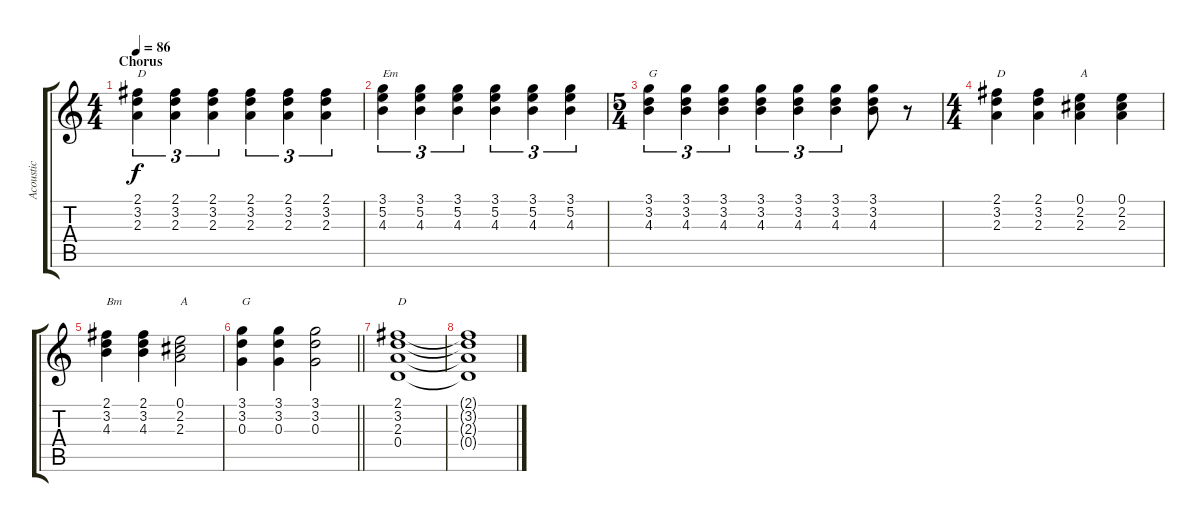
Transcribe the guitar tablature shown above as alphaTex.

\track ("Acoustic" "Acoustic") {instrument acousticguitarsteel}
\staff {score tabs}
\tuning (E4 B3 G3 D3 A2 E2) {hide}
\ts (4 4)
\section ("" "Chorus")
\tempo 86
\clef g2
\ks c
(2.1 3.2 2.3).4{tu (3 2) txt "D" dy f} (2.1 3.2 2.3).4{tu (3 2)} (2.1 3.2 2.3).4{tu (3 2)} (2.1 3.2 2.3).4{tu (3 2)} (2.1 3.2 2.3).4{tu (3 2)} (2.1 3.2 2.3).4{tu (3 2)} |
(3.1 5.2 4.3).4{tu (3 2) txt "Em"} (3.1 5.2 4.3).4{tu (3 2)} (3.1 5.2 4.3).4{tu (3 2)} (3.1 5.2 4.3).4{tu (3 2)} (3.1 5.2 4.3).4{tu (3 2)} (3.1 5.2 4.3).4{tu (3 2)} |
\ts (5 4)
(3.1 3.2 4.3).4{tu (3 2) txt "G"} (3.1 3.2 4.3).4{tu (3 2)} (3.1 3.2 4.3).4{tu (3 2)} (3.1 3.2 4.3).4{tu (3 2)} (3.1 3.2 4.3).4{tu (3 2)} (3.1 3.2 4.3).4{tu (3 2)} (3.1 3.2 4.3).8 r.8 |
\ts (4 4)
(2.1 3.2 2.3).4{txt "D"} (2.1 3.2 2.3).4 (0.1 2.2 2.3).4{txt "A"} (0.1 2.2 2.3).4 |
(2.1 3.2 4.3).4{txt "Bm"} (2.1 3.2 4.3).4 (0.1 2.2 2.3).2{txt "A"} |
\barLineRight lightlight
(3.1 3.2 0.3).4{txt "G"} (3.1 3.2 0.3).4 (3.1 3.2 0.3).2 |
(2.1 3.2 2.3 0.4).1{txt "D"} |
(2.1{t} 3.2{t} 2.3{t} 0.4{t}).1
